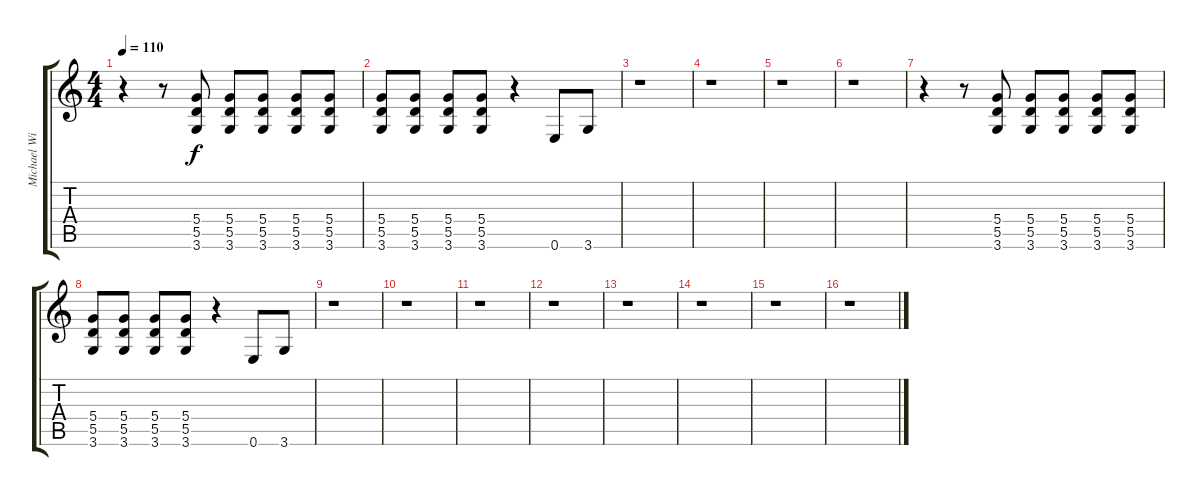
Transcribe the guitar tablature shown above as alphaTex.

\track ("Michael Wilton" "Michael Wi") {instrument distortionguitar}
\staff {score tabs}
\tuning (E4 B3 G3 D3 A2 E2) {hide}
\ts (4 4)
\tempo 110
\clef g2
\ks c
r.4{dy f instrument distortionguitar} r.8 (5.4 5.5 3.6).8 (5.4 5.5 3.6).8 (5.4 5.5 3.6).8 (5.4 5.5 3.6).8 (5.4 5.5 3.6).8 |
(5.4 5.5 3.6).8 (5.4 5.5 3.6).8 (5.4 5.5 3.6).8 (5.4 5.5 3.6).8 r.4 0.6.8 3.6.8 |
r.1 |
r.1 |
r.1 |
r.1 |
r.4{instrument distortionguitar} r.8 (5.4 5.5 3.6).8 (5.4 5.5 3.6).8 (5.4 5.5 3.6).8 (5.4 5.5 3.6).8 (5.4 5.5 3.6).8 |
(5.4 5.5 3.6).8 (5.4 5.5 3.6).8 (5.4 5.5 3.6).8 (5.4 5.5 3.6).8 r.4 0.6.8 3.6.8 |
r.1 |
r.1 |
r.1 |
r.1 |
r.1 |
r.1 |
r.1 |
r.1
